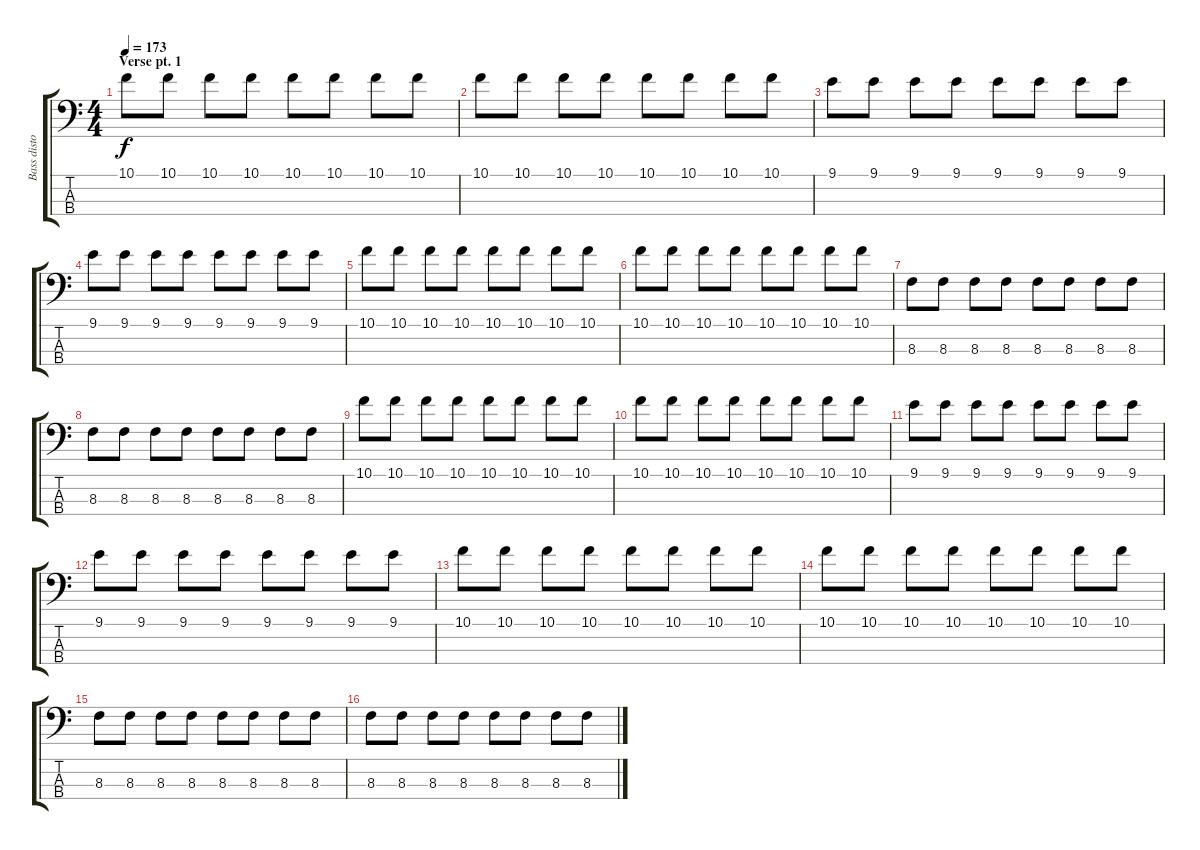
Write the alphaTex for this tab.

\track ("Bass distortion" "Bass disto") {instrument distortionguitar}
\staff {score tabs}
\tuning (G2 D2 A1 D1) {hide}
\ts (4 4)
\section ("" "Verse pt. 1")
\tempo 173
\clef f4
\ks c
10.1.8{dy f} 10.1.8 10.1.8 10.1.8 10.1.8 10.1.8 10.1.8 10.1.8 |
10.1.8 10.1.8 10.1.8 10.1.8 10.1.8 10.1.8 10.1.8 10.1.8 |
9.1.8 9.1.8 9.1.8 9.1.8 9.1.8 9.1.8 9.1.8 9.1.8 |
9.1.8 9.1.8 9.1.8 9.1.8 9.1.8 9.1.8 9.1.8 9.1.8 |
10.1.8 10.1.8 10.1.8 10.1.8 10.1.8 10.1.8 10.1.8 10.1.8 |
10.1.8 10.1.8 10.1.8 10.1.8 10.1.8 10.1.8 10.1.8 10.1.8 |
8.3.8 8.3.8 8.3.8 8.3.8 8.3.8 8.3.8 8.3.8 8.3.8 |
8.3.8 8.3.8 8.3.8 8.3.8 8.3.8 8.3.8 8.3.8 8.3.8 |
10.1.8 10.1.8 10.1.8 10.1.8 10.1.8 10.1.8 10.1.8 10.1.8 |
10.1.8 10.1.8 10.1.8 10.1.8 10.1.8 10.1.8 10.1.8 10.1.8 |
9.1.8 9.1.8 9.1.8 9.1.8 9.1.8 9.1.8 9.1.8 9.1.8 |
9.1.8 9.1.8 9.1.8 9.1.8 9.1.8 9.1.8 9.1.8 9.1.8 |
10.1.8 10.1.8 10.1.8 10.1.8 10.1.8 10.1.8 10.1.8 10.1.8 |
10.1.8 10.1.8 10.1.8 10.1.8 10.1.8 10.1.8 10.1.8 10.1.8 |
8.3.8 8.3.8 8.3.8 8.3.8 8.3.8 8.3.8 8.3.8 8.3.8 |
8.3.8 8.3.8 8.3.8 8.3.8 8.3.8 8.3.8 8.3.8 8.3.8
